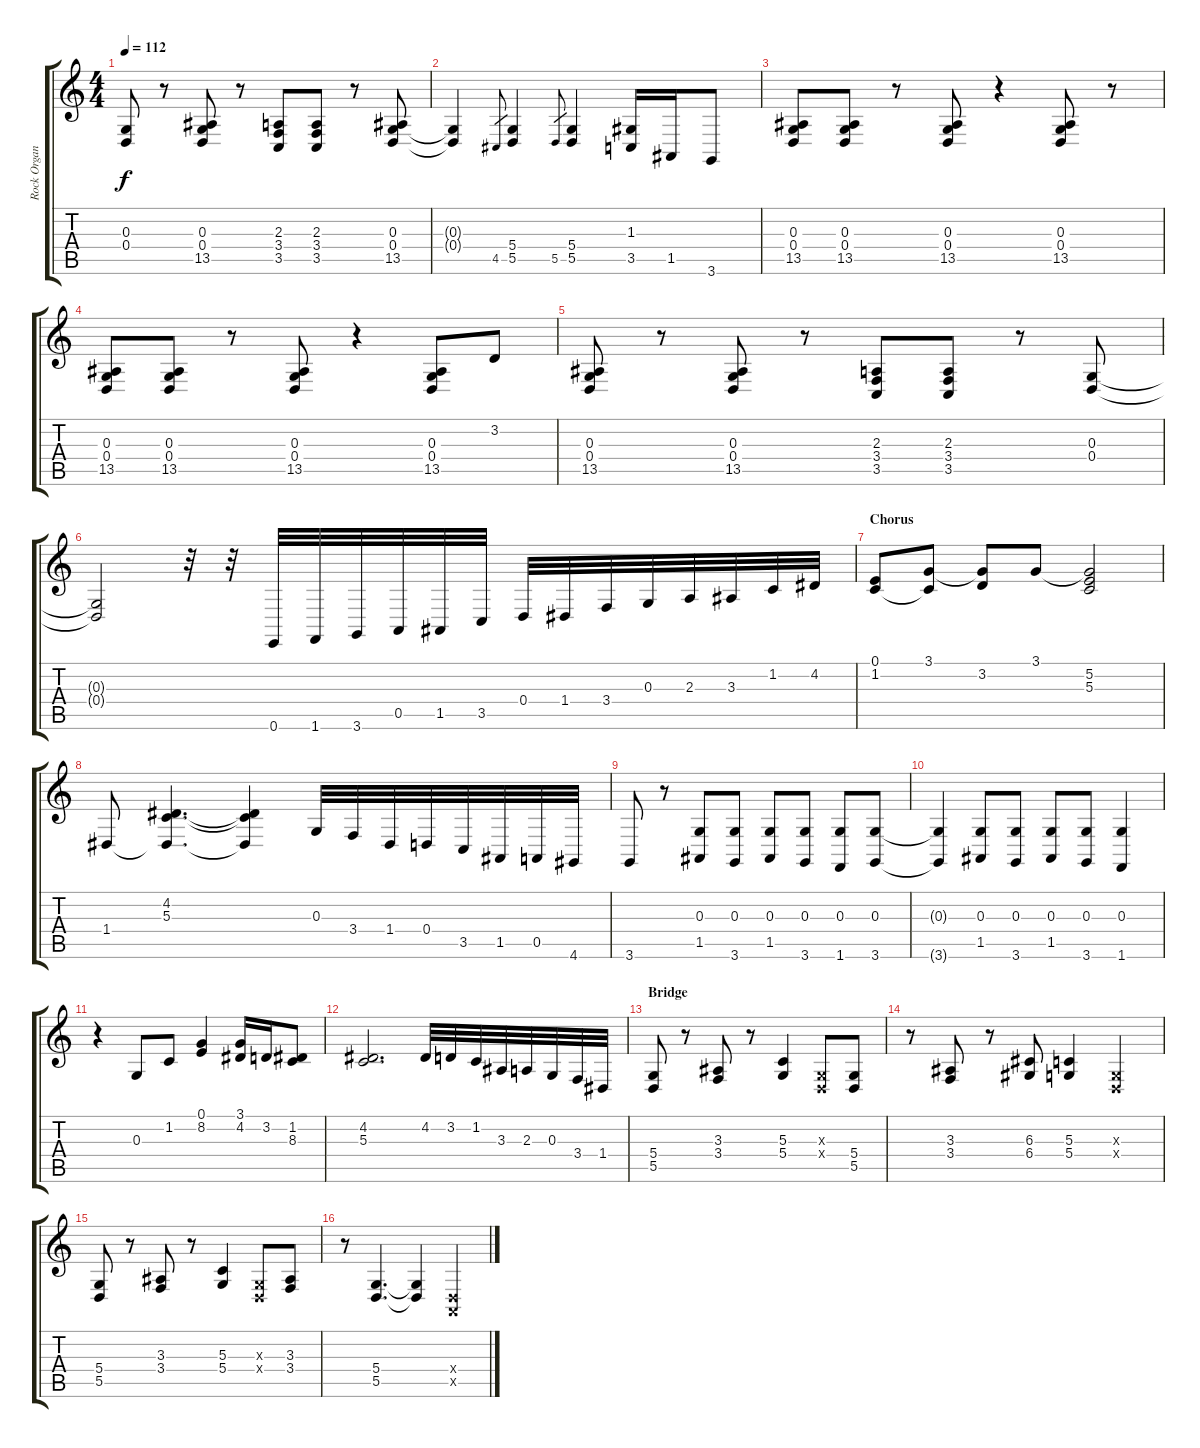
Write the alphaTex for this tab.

\track ("Rock Organ" "Rock Organ") {instrument rockorgan}
\staff {score tabs}
\tuning (E4 B3 G3 D3 A2 E2) {hide}
\ts (4 4)
\tempo 112
\clef g2
\ks c
(0.3 0.4).8{dy f} r.8 (0.3 0.4 13.5).8 r.8 (2.3 3.4 3.5).8 (2.3 3.4 3.5).8 r.8 (0.3 0.4 13.5).8 |
(0.3{t} 0.4{t}).4 4.5.8{gr} (5.4 5.5).4 5.5.8{gr} (5.4 5.5).4 (1.3 3.5).16 1.5.16 3.6.8 |
(0.3 0.4 13.5).8 (0.3 0.4 13.5).8 r.8 (0.3 0.4 13.5).8 r.4 (0.3 0.4 13.5).8 r.8 |
(0.3 0.4 13.5).8 (0.3 0.4 13.5).8 r.8 (0.3 0.4 13.5).8 r.4 (0.3 0.4 13.5).8 3.2.8 |
(0.3 0.4 13.5).8 r.8 (0.3 0.4 13.5).8 r.8 (2.3 3.4 3.5).8 (2.3 3.4 3.5).8 r.8 (0.3 0.4).8 |
(0.3{t} 0.4{t}).2 r.32 r.32 0.6.32 1.6.32 3.6.32 0.5.32 1.5.32 3.5.32 0.4.32 1.4.32 3.4.32 0.3.32 2.3.32 3.3.32 1.2.32 4.2.32 |
\section ("" "Chorus")
(0.1 1.2).8 (3.1 1.2{t}).8 (3.1{t} 3.2).8 3.1.8 (3.1{t} 5.2 5.3).2 |
1.4.8 (4.2 5.3 1.4{t}).4{d} (4.2{t} 5.3{t} 1.4{t}).4 0.3.32 3.4.32 1.4.32 0.4.32 3.5.32 1.5.32 0.5.32 4.6.32 |
3.6.8 r.8 (0.3 1.5).8 (0.3 3.6).8 (0.3 1.5).8 (0.3 3.6).8 (0.3 1.6).8 (0.3 3.6).8 |
(0.3{t} 3.6{t}).4 (0.3 1.5).8 (0.3 3.6).8 (0.3 1.5).8 (0.3 3.6).8 (0.3 1.6).4 |
r.4 0.3.8 1.2.8 (0.1 8.2).4 (3.1 4.2).16 3.2.16 (1.2 8.3).8 |
(4.2 5.3).2{d} 4.2.32 3.2.32 1.2.32 3.3.32 2.3.32 0.3.32 3.4.32 1.4.32 |
\section ("" "Bridge")
(5.4 5.5).8 r.8 (3.3 3.4).8 r.8 (5.3 5.4).4 (0.3{x} 0.4{x}).8 (5.4 5.5).8 |
r.8 (3.3 3.4).8 r.8 (6.3 6.4).8 (5.3 5.4).4 (0.3{x} 0.4{x}).4 |
(5.4 5.5).8 r.8 (3.3 3.4).8 r.8 (5.3 5.4).4 (0.3{x} 0.4{x}).8 (3.3 3.4).8 |
r.8 (5.4 5.5).4{d} (5.4{t} 5.5{t}).4 (0.4{x} 0.5{x}).4
